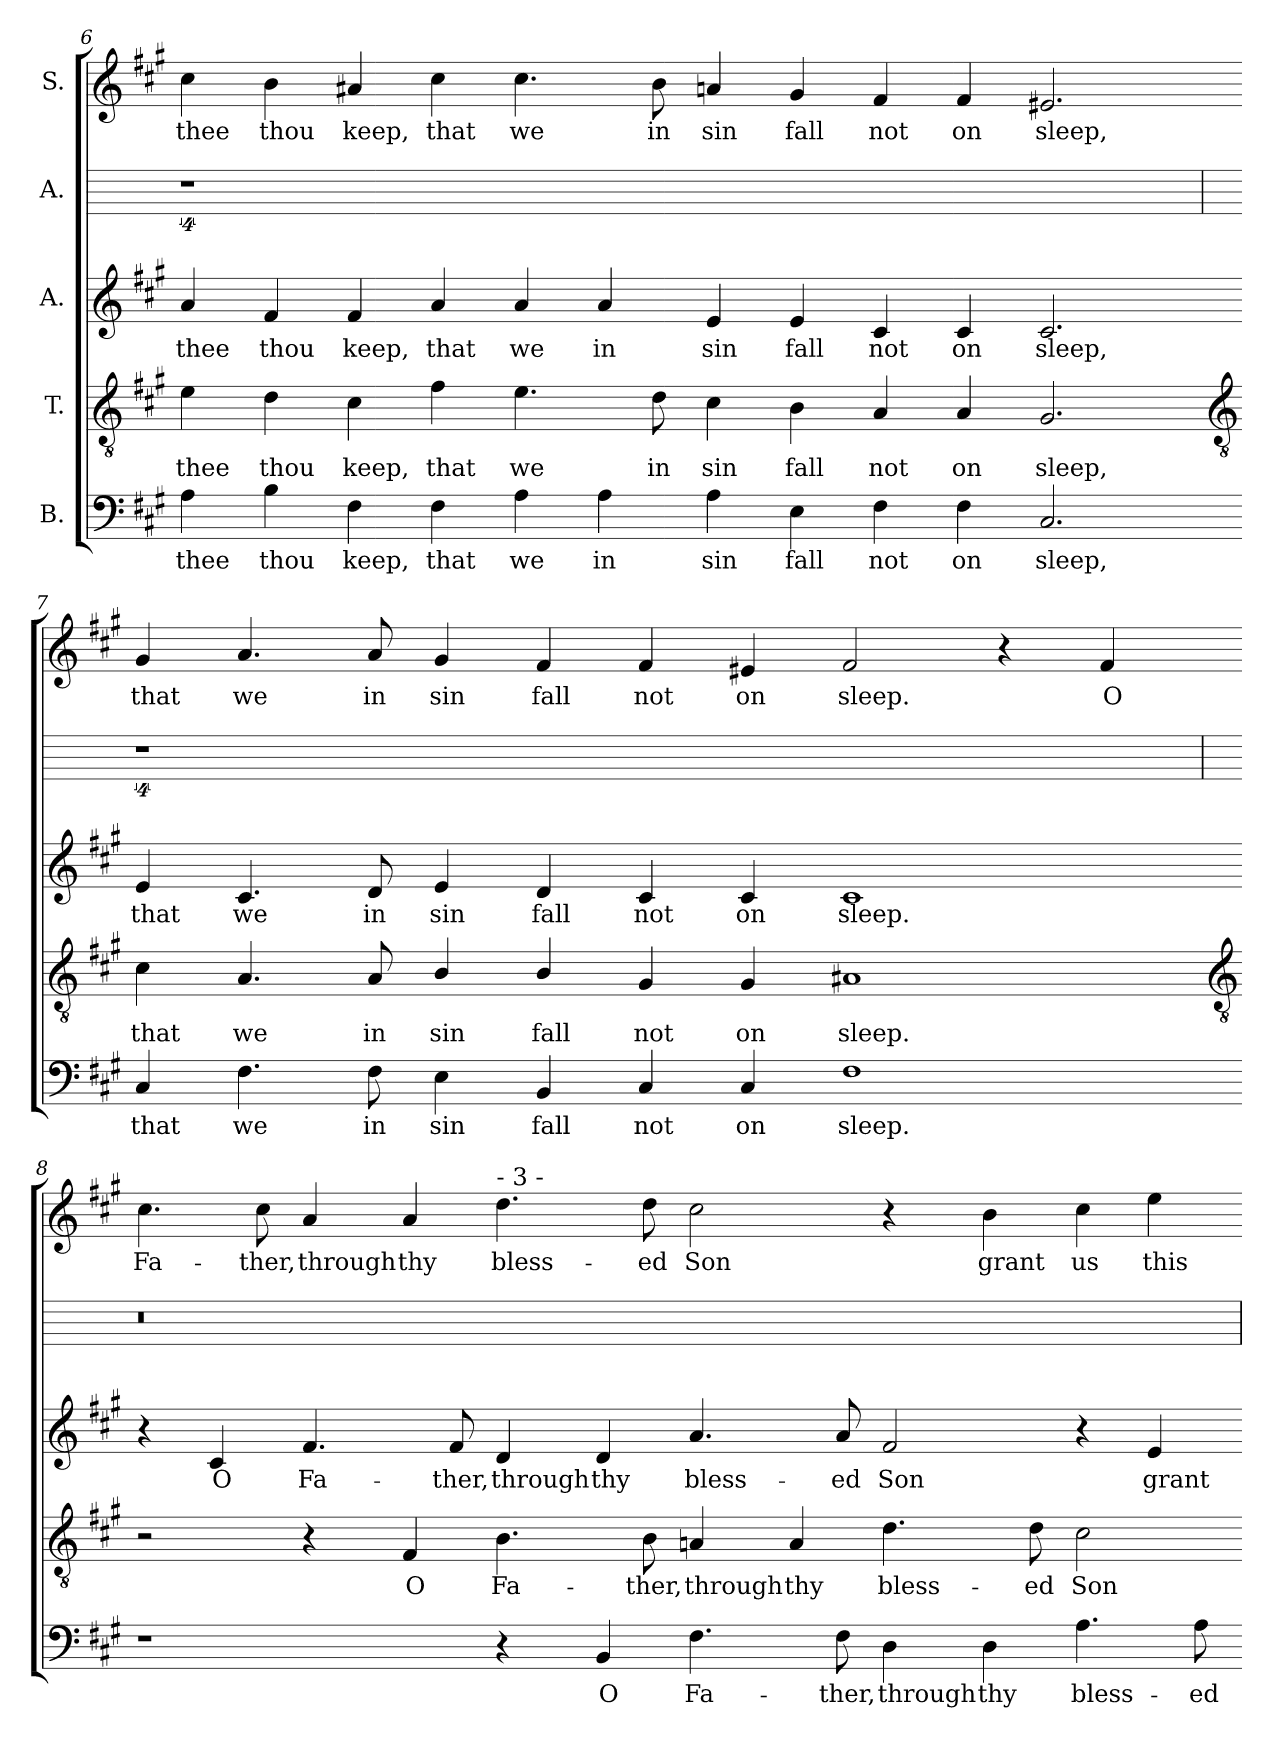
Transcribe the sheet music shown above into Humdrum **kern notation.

**kern	**text	**kern	**text	**kern	**text	**kern	**kern	**text
*part5	*part5	*part4	*part4	*part3	*part3	*part2	*part1	*part1
*staff5	*staff5	*staff4	*staff4	*staff3	*staff3	*staff2	*staff1	*staff1
*I"B.	*	*I"T.	*	*I"A.	*	*I"A.	*I"S.	*
!!LO:LB:g=z
*clefF4	*	*clefGv2	*	*clefG2	*	*	*clefG2	*
*k[f#c#g#]	*	*k[f#c#g#]	*	*k[f#c#g#]	*	*	*k[f#c#g#]	*
*A:	*	*A:	*	*A:	*	*	*A:	*
=6	=6	=6	=6	=6	=6	=6	=6	=6
!	!LO:LY:b	!	!LO:LY:b	!	!LO:LY:b	!	!	!LO:LY:b
4A	thee	4e	thee	4a	thee	4%13r	4cc#	thee
!	!LO:LY:b	!	!LO:LY:b	!	!LO:LY:b	!	!	!LO:LY:b
4B	thou	4d	thou	4f#	thou	.	4b	thou
!	!LO:LY:b	!	!LO:LY:b	!	!LO:LY:b	!	!	!LO:LY:b
4F#	keep,	4c#	keep,	4f#	keep,	.	4a#X	keep,
!	!LO:LY:b	!	!LO:LY:b	!	!LO:LY:b	!	!	!LO:LY:b
4F#	that	4f#	that	4a	that	.	4cc#	that
!	!LO:LY:b	!	!LO:LY:b	!	!LO:LY:b	!	!	!LO:LY:b
4A	we	4.e	we	4a	we	.	4.cc#	we
!	!LO:LY:b	!	!	!	!LO:LY:b	!	!	!
4A	in	.	.	4a	in	.	.	.
!	!	!	!LO:LY:b	!	!	!	!	!LO:LY:b
.	.	8d	in	.	.	.	8b	in
!	!LO:LY:b	!	!LO:LY:b	!	!LO:LY:b	!	!	!LO:LY:b
4A	sin	4c#	sin	4e	sin	.	4an	sin
!	!LO:LY:b	!	!LO:LY:b	!	!LO:LY:b	!	!	!LO:LY:b
4E	fall	4B	fall	4e	fall	.	4g#	fall
!	!LO:LY:b	!	!LO:LY:b	!	!LO:LY:b	!	!	!LO:LY:b
4F#	not	4A	not	4c#	not	.	4f#	not
!	!LO:LY:b	!	!LO:LY:b	!	!LO:LY:b	!	!	!LO:LY:b
4F#	on	4A	on	4c#	on	.	4f#	on
!	!LO:LY:b	!	!LO:LY:b	!	!LO:LY:b	!	!	!LO:LY:b
2.C#	sleep,	2.G#	sleep,	2.c#	sleep,	.	2.e#X	sleep,
!!LO:LB:g=z
=7-	=7-	=7-	=7-	=7-	=7-	=7	=7-	=7-
*	*	*clefGv2	*	*	*	*	*	*
!	!LO:LY:b	!	!LO:LY:b	!	!LO:LY:b	!	!	!LO:LY:b
4C#	that	4c#	that	4e	that	4%11r	4g#	that
!	!LO:LY:b	!	!LO:LY:b	!	!LO:LY:b	!	!	!LO:LY:b
4.F#	we	4.A	we	4.c#	we	.	4.a	we
!	!LO:LY:b	!	!LO:LY:b	!	!LO:LY:b	!	!	!LO:LY:b
8F#	in	8A	in	8d	in	.	8a	in
!	!LO:LY:b	!	!LO:LY:b	!	!LO:LY:b	!	!	!LO:LY:b
4E	sin	4B/	sin	4e	sin	.	4g#	sin
!	!LO:LY:b	!	!LO:LY:b	!	!LO:LY:b	!	!	!LO:LY:b
4BB	fall	4B/	fall	4d	fall	.	4f#	fall
!	!LO:LY:b	!	!LO:LY:b	!	!LO:LY:b	!	!	!LO:LY:b
4C#	not	4G#	not	4c#	not	.	4f#	not
!	!LO:LY:b	!	!LO:LY:b	!	!LO:LY:b	!	!	!LO:LY:b
4C#	on	4G#	on	4c#	on	.	4e#X	on
!	!LO:LY:b	!	!LO:LY:b	!	!LO:LY:b	!	!	!LO:LY:b
1F#	sleep.	1A#X	sleep.	1c#	sleep.	.	2f#	sleep.
.	.	.	.	.	.	.	4r	.
!	!	!	!	!	!	!	!	!LO:LY:b
.	.	.	.	.	.	.	4f#	O
!!LO:LB:g=z
=8-	=8-	=8-	=8-	=8-	=8-	=8	=8-	=8-
*	*	*clefGv2	*	*	*	*	*	*
!	!	!	!	!	!	!	!	!LO:LY:b
1r	.	2r	.	4r	.	0.r	4.cc#	Fa-
!	!	!	!	!	!LO:LY:b	!	!	!
.	.	.	.	4c#	O	.	.	.
!	!	!	!	!	!	!	!	!LO:LY:b
.	.	.	.	.	.	.	8cc#	-ther,
!	!	!	!	!	!LO:LY:b	!	!	!LO:LY:b
.	.	4r	.	4.f#	Fa-	.	4a	through
!	!	!	!LO:LY:b	!	!	!	!	!LO:LY:b
.	.	4F#	O	.	.	.	4a	thy
!	!	!	!	!	!LO:LY:b	!	!	!
.	.	.	.	8f#	-ther,	.	.	.
!	!	!	!	!	!	!	!LO:TX:a:t=- 3 -	!
!	!	!	!LO:LY:b	!	!LO:LY:b	!	!	!LO:LY:b
4r	.	4.B	Fa-	4d	through	.	4.dd	bless-
!	!LO:LY:b	!	!	!	!LO:LY:b	!	!	!
4BB	O	.	.	4d	thy	.	.	.
!	!	!	!LO:LY:b	!	!	!	!	!LO:LY:b
.	.	8B	-ther,	.	.	.	8dd	-ed
!	!LO:LY:b	!	!LO:LY:b	!	!LO:LY:b	!	!	!LO:LY:b
4.F#	Fa-	4A	through	4.a	bless-	.	2cc#	Son
!	!	!	!LO:LY:b	!	!	!	!	!
.	.	4A	thy	.	.	.	.	.
!	!LO:LY:b	!	!	!	!LO:LY:b	!	!	!
8F#	-ther,	.	.	8a	-ed	.	.	.
!	!LO:LY:b	!	!LO:LY:b	!	!LO:LY:b	!	!	!
4D	through	4.d	bless-	2f#	Son	.	4r	.
!	!LO:LY:b	!	!	!	!	!	!	!LO:LY:b
4D	thy	.	.	.	.	.	4b	grant
!	!	!	!LO:LY:b	!	!	!	!	!
.	.	8d	-ed	.	.	.	.	.
!	!LO:LY:b	!	!LO:LY:b	!	!	!	!	!LO:LY:b
4.A	bless-	2c#	Son	4r	.	.	4cc#	us
!	!	!	!	!	!LO:LY:b	!	!	!LO:LY:b
.	.	.	.	4e	grant	.	4ee	this
!	!LO:LY:b	!	!	!	!	!	!	!
8A	-ed	.	.	.	.	.	.	.
=-	=-	=-	=-	=-	=-	=	=-	=-
*-	*-	*-	*-	*-	*-	*-	*-	*-
